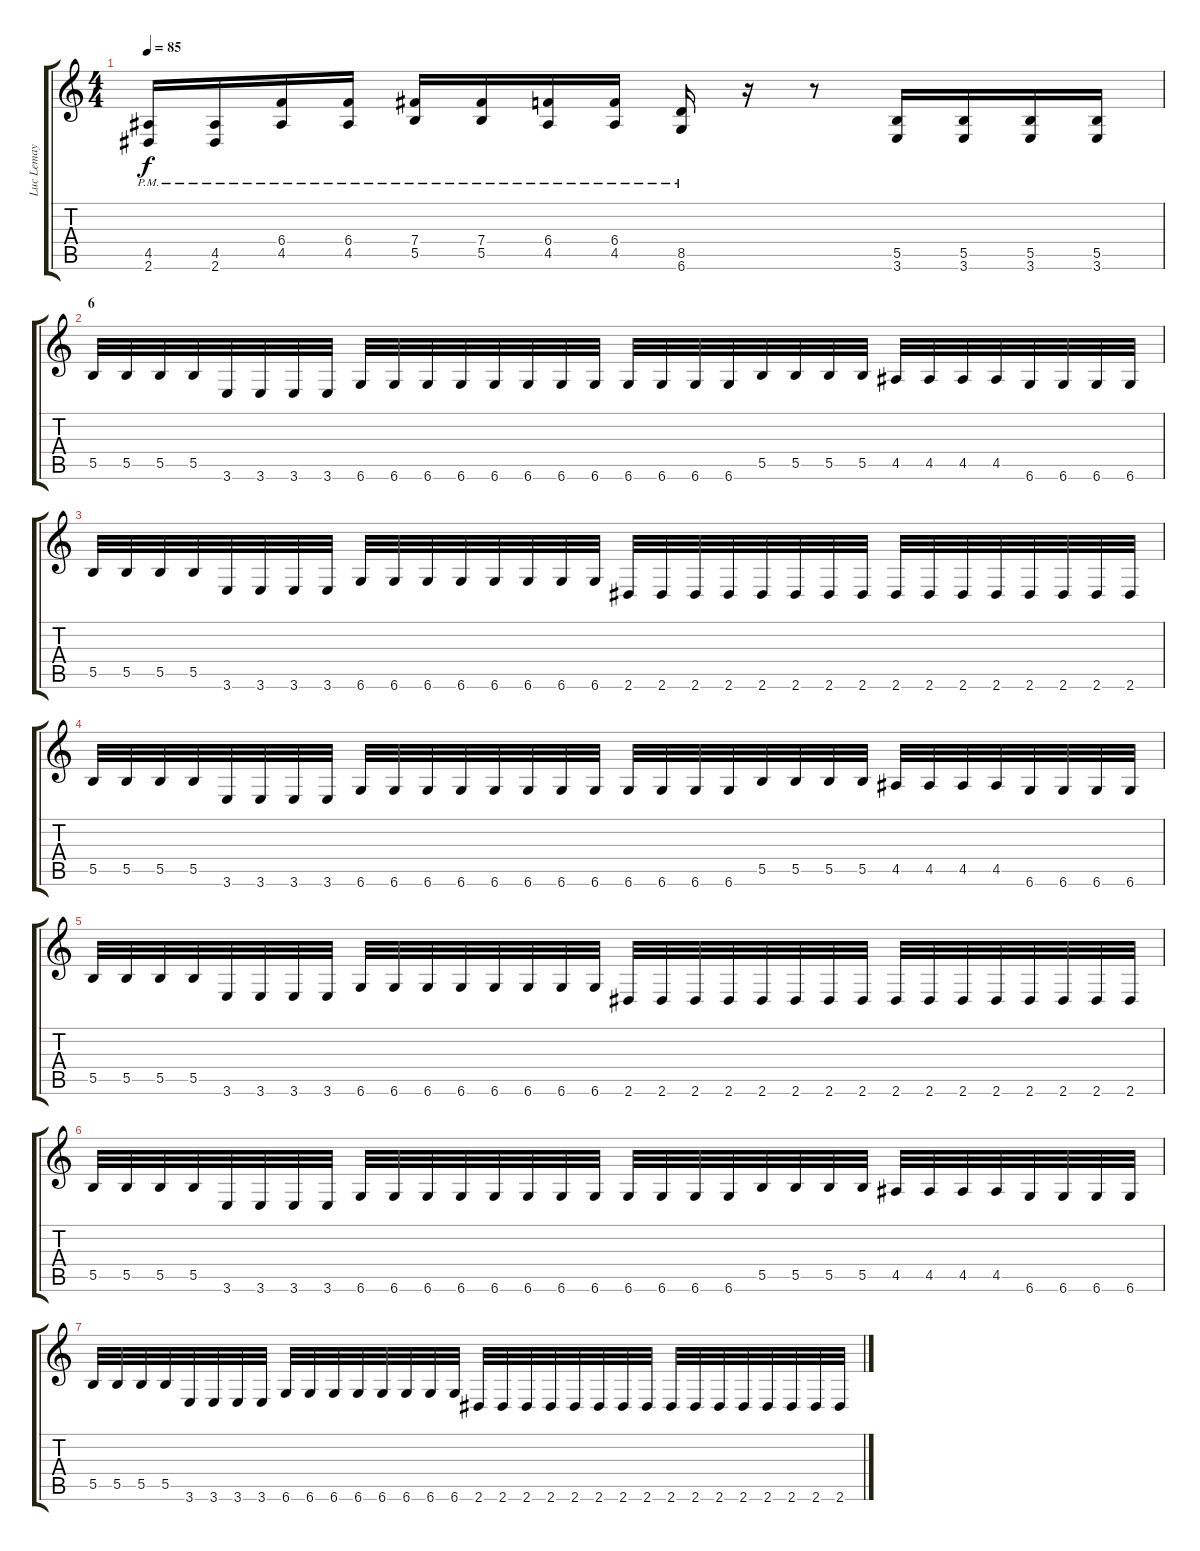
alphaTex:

\track ("Luc Lemay " "Luc Lemay ") {instrument distortionguitar}
\staff {score tabs}
\tuning (Db4 Ab3 E3 B2 Gb2 Db2) {hide}
\ts (4 4)
\tempo 85
\clef g2
\ks c
(4.5{pm} 2.6{pm}).16{dy f} (4.5{pm} 2.6{pm}).16 (6.4{pm} 4.5{pm}).16 (6.4{pm} 4.5{pm}).16 (7.4{pm} 5.5{pm}).16 (7.4{pm} 5.5{pm}).16 (6.4{pm} 4.5{pm}).16 (6.4{pm} 4.5{pm}).16 (8.5{pm} 6.6{pm}).16 r.16 r.8 (5.5 3.6).16 (5.5 3.6).16 (5.5 3.6).16 (5.5 3.6).16 |
\section ("" "6")
5.5.32 5.5.32 5.5.32 5.5.32 3.6.32 3.6.32 3.6.32 3.6.32 6.6.32 6.6.32 6.6.32 6.6.32 6.6.32 6.6.32 6.6.32 6.6.32 6.6.32 6.6.32 6.6.32 6.6.32 5.5.32 5.5.32 5.5.32 5.5.32 4.5.32 4.5.32 4.5.32 4.5.32 6.6.32 6.6.32 6.6.32 6.6.32 |
5.5.32 5.5.32 5.5.32 5.5.32 3.6.32 3.6.32 3.6.32 3.6.32 6.6.32 6.6.32 6.6.32 6.6.32 6.6.32 6.6.32 6.6.32 6.6.32 2.6.32 2.6.32 2.6.32 2.6.32 2.6.32 2.6.32 2.6.32 2.6.32 2.6.32 2.6.32 2.6.32 2.6.32 2.6.32 2.6.32 2.6.32 2.6.32 |
5.5.32 5.5.32 5.5.32 5.5.32 3.6.32 3.6.32 3.6.32 3.6.32 6.6.32 6.6.32 6.6.32 6.6.32 6.6.32 6.6.32 6.6.32 6.6.32 6.6.32 6.6.32 6.6.32 6.6.32 5.5.32 5.5.32 5.5.32 5.5.32 4.5.32 4.5.32 4.5.32 4.5.32 6.6.32 6.6.32 6.6.32 6.6.32 |
5.5.32 5.5.32 5.5.32 5.5.32 3.6.32 3.6.32 3.6.32 3.6.32 6.6.32 6.6.32 6.6.32 6.6.32 6.6.32 6.6.32 6.6.32 6.6.32 2.6.32 2.6.32 2.6.32 2.6.32 2.6.32 2.6.32 2.6.32 2.6.32 2.6.32 2.6.32 2.6.32 2.6.32 2.6.32 2.6.32 2.6.32 2.6.32 |
5.5.32 5.5.32 5.5.32 5.5.32 3.6.32 3.6.32 3.6.32 3.6.32 6.6.32 6.6.32 6.6.32 6.6.32 6.6.32 6.6.32 6.6.32 6.6.32 6.6.32 6.6.32 6.6.32 6.6.32 5.5.32 5.5.32 5.5.32 5.5.32 4.5.32 4.5.32 4.5.32 4.5.32 6.6.32 6.6.32 6.6.32 6.6.32 |
5.5.32 5.5.32 5.5.32 5.5.32 3.6.32 3.6.32 3.6.32 3.6.32 6.6.32 6.6.32 6.6.32 6.6.32 6.6.32 6.6.32 6.6.32 6.6.32 2.6.32 2.6.32 2.6.32 2.6.32 2.6.32 2.6.32 2.6.32 2.6.32 2.6.32 2.6.32 2.6.32 2.6.32 2.6.32 2.6.32 2.6.32 2.6.32
